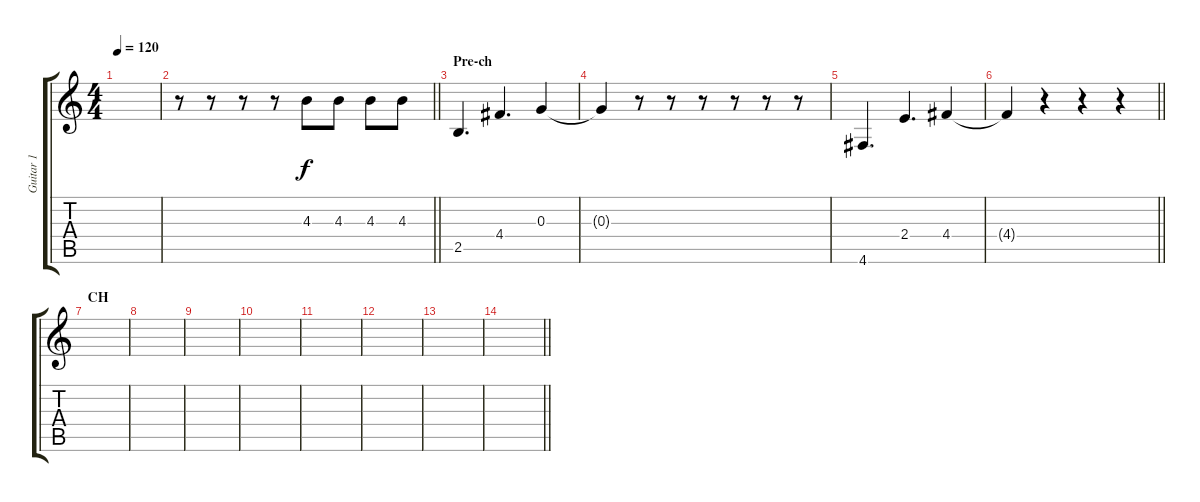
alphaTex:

\track ("Guitar 1" "Guitar 1") {instrument distortionguitar}
\staff {score tabs}
\tuning (E4 B3 G3 D3 A2 D2) {hide}
\ts (4 4)
\tempo 120
\clef g2
\ks c
|
\barLineRight lightlight
r.8 r.8 r.8 r.8 4.3.8 4.3.8 4.3.8 4.3.8 |
\section ("" "Pre-ch")
2.5.4{d} 4.4.4{d} 0.3.4 |
0.3{t}.4 r.8 r.8 r.8 r.8 r.8 r.8 |
4.6.4{d} 2.4.4{d} 4.4.4 |
\barLineRight lightlight
4.4{t}.4 r.4 r.4 r.4 |
\section ("" "CH")
|
|
|
|
|
|
|
\barLineRight lightlight
